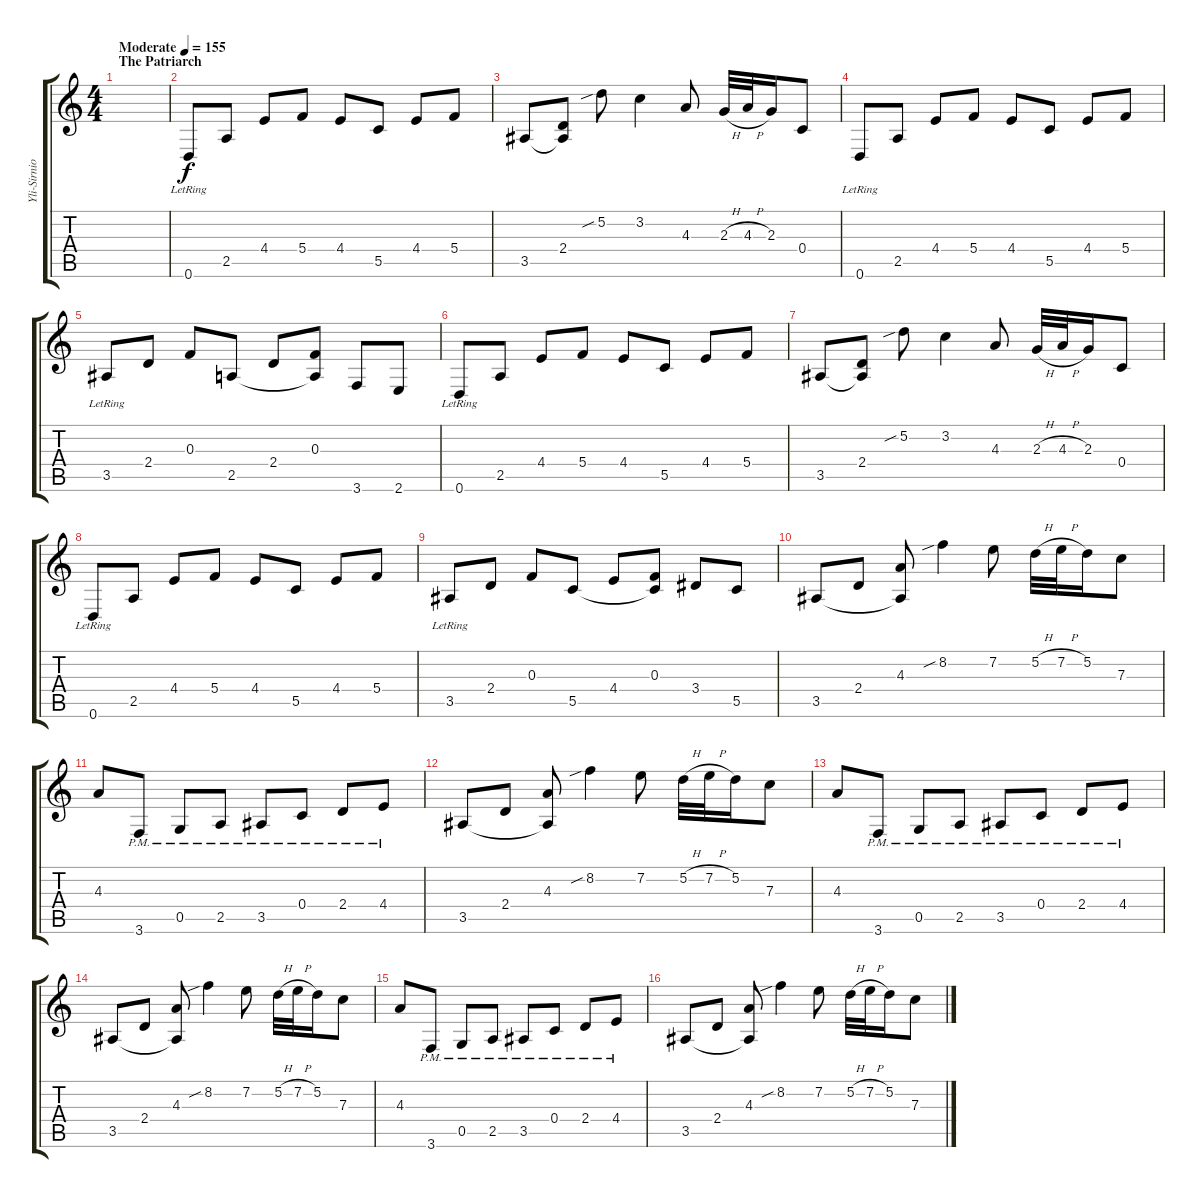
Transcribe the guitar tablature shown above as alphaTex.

\track ("Yli-Sirnio" "Yli-Sirnio") {instrument distortionguitar}
\staff {score tabs}
\tuning (D4 A3 F3 C3 G2 D2) {hide}
\ts (4 4)
\section ("" "The Patriarch")
\tempo (155 "Moderate")
\tempo 85
\tempo (155 "Moderate")
\clef g2
\ks c
|
0.6{lr}.8 2.5.8 4.4.8 5.4.8 4.4.8 5.5.8 4.4.8 5.4.8 |
3.5.8 (2.4 3.5{t}).8 5.2{sib}.8 3.2.4 4.3.8 2.3{h}.32 4.3{h}.32 2.3.16 0.4.8 |
0.6{lr}.8 2.5.8 4.4.8 5.4.8 4.4.8 5.5.8 4.4.8 5.4.8 |
3.5{lr}.8 2.4.8 0.3.8 2.5.8 2.4.8 (0.3 2.5{t}).8 3.6.8 2.6.8 |
0.6{lr}.8 2.5.8 4.4.8 5.4.8 4.4.8 5.5.8 4.4.8 5.4.8 |
3.5.8 (2.4 3.5{t}).8 5.2{sib}.8 3.2.4 4.3.8 2.3{h}.32 4.3{h}.32 2.3.16 0.4.8 |
0.6{lr}.8 2.5.8 4.4.8 5.4.8 4.4.8 5.5.8 4.4.8 5.4.8 |
3.5{lr}.8 2.4.8 0.3.8 5.5.8 4.4.8 (0.3 5.5{t}).8 3.4.8 5.5.8 |
3.5.8 2.4.8 (4.3 3.5{t}).8 8.2{sib}.4 7.2.8 5.2{h}.32 7.2{h}.32 5.2.16 7.3.8 |
4.3.8 3.6{pm}.8 0.5{pm}.8 2.5{pm}.8 3.5{pm}.8 0.4{pm}.8 2.4{pm}.8 4.4{pm}.8 |
3.5.8 2.4.8 (4.3 3.5{t}).8 8.2{sib}.4 7.2.8 5.2{h}.32 7.2{h}.32 5.2.16 7.3.8 |
4.3.8 3.6{pm}.8 0.5{pm}.8 2.5{pm}.8 3.5{pm}.8 0.4{pm}.8 2.4{pm}.8 4.4{pm}.8 |
3.5.8 2.4.8 (4.3 3.5{t}).8 8.2{sib}.4 7.2.8 5.2{h}.32 7.2{h}.32 5.2.16 7.3.8 |
4.3.8 3.6{pm}.8 0.5{pm}.8 2.5{pm}.8 3.5{pm}.8 0.4{pm}.8 2.4{pm}.8 4.4{pm}.8 |
3.5.8 2.4.8 (4.3 3.5{t}).8 8.2{sib}.4 7.2.8 5.2{h}.32 7.2{h}.32 5.2.16 7.3.8
